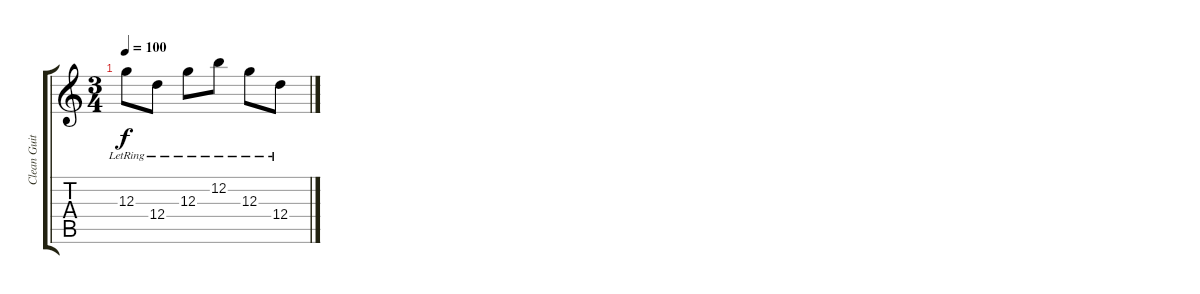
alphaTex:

\track ("Clean Guitar" "Clean Guit") {instrument electricguitarclean}
\staff {score tabs}
\tuning (E4 B3 G3 D3 A2 E2) {hide}
\ts (3 4)
\tempo 100
\clef g2
\ks c
12.3{lr}.8{dy f} 12.4{lr}.8 12.3{lr}.8 12.2{lr}.8 12.3{lr}.8 12.4{lr}.8
